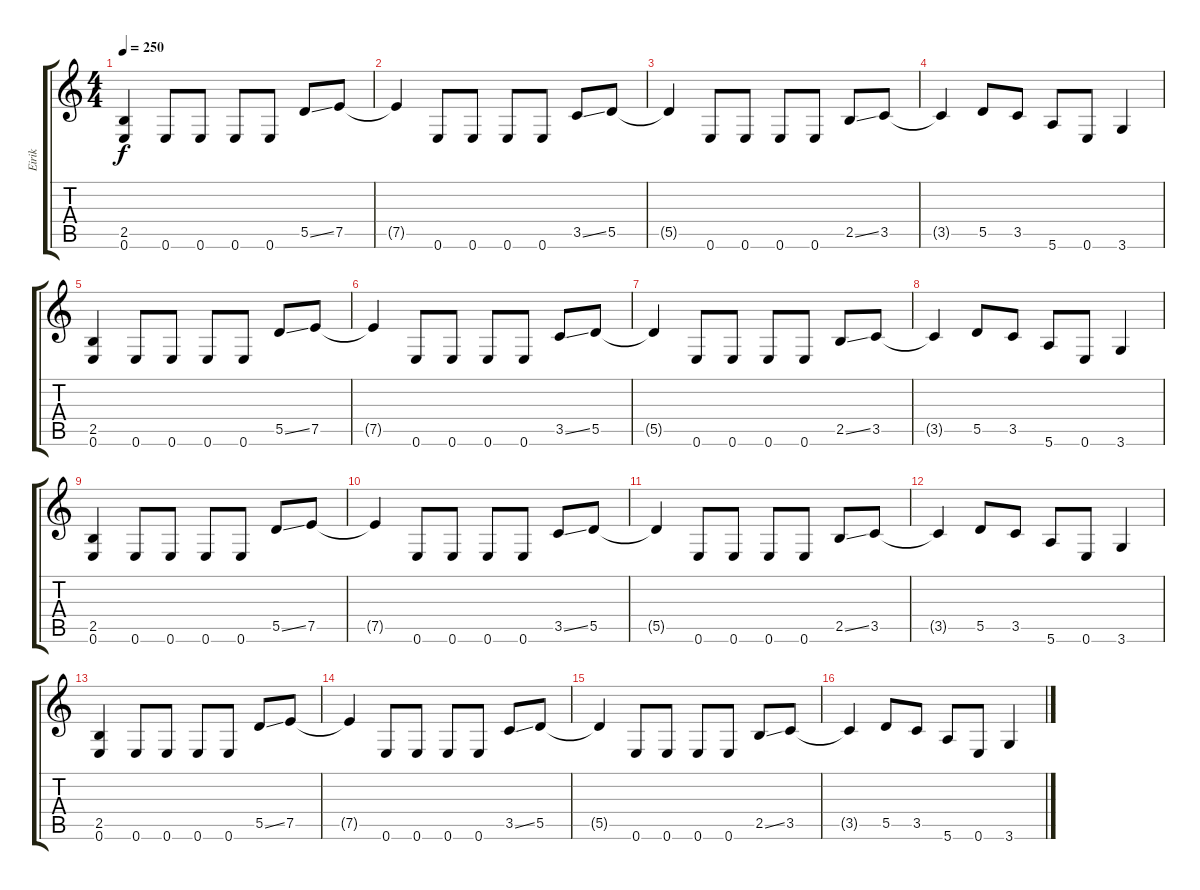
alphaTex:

\track ("Eirik" "Eirik") {instrument overdrivenguitar}
\staff {score tabs}
\tuning (E4 B3 G3 D3 A2 E2) {hide}
\ts (4 4)
\tempo 250
\clef g2
\ks c
(2.5 0.6).4{dy f} 0.6.8 0.6.8 0.6.8 0.6.8 5.5{ss}.8 7.5.8 |
7.5{t}.4 0.6.8 0.6.8 0.6.8 0.6.8 3.5{ss}.8 5.5.8 |
5.5{t}.4 0.6.8 0.6.8 0.6.8 0.6.8 2.5{ss}.8 3.5.8 |
3.5{t}.4 5.5.8 3.5.8 5.6.8 0.6.8 3.6.4 |
(2.5 0.6).4 0.6.8 0.6.8 0.6.8 0.6.8 5.5{ss}.8 7.5.8 |
7.5{t}.4 0.6.8 0.6.8 0.6.8 0.6.8 3.5{ss}.8 5.5.8 |
5.5{t}.4 0.6.8 0.6.8 0.6.8 0.6.8 2.5{ss}.8 3.5.8 |
3.5{t}.4 5.5.8 3.5.8 5.6.8 0.6.8 3.6.4 |
(2.5 0.6).4 0.6.8 0.6.8 0.6.8 0.6.8 5.5{ss}.8 7.5.8 |
7.5{t}.4 0.6.8 0.6.8 0.6.8 0.6.8 3.5{ss}.8 5.5.8 |
5.5{t}.4 0.6.8 0.6.8 0.6.8 0.6.8 2.5{ss}.8 3.5.8 |
3.5{t}.4 5.5.8 3.5.8 5.6.8 0.6.8 3.6.4 |
(2.5 0.6).4 0.6.8 0.6.8 0.6.8 0.6.8 5.5{ss}.8 7.5.8 |
7.5{t}.4 0.6.8 0.6.8 0.6.8 0.6.8 3.5{ss}.8 5.5.8 |
5.5{t}.4 0.6.8 0.6.8 0.6.8 0.6.8 2.5{ss}.8 3.5.8 |
3.5{t}.4 5.5.8 3.5.8 5.6.8 0.6.8 3.6.4
